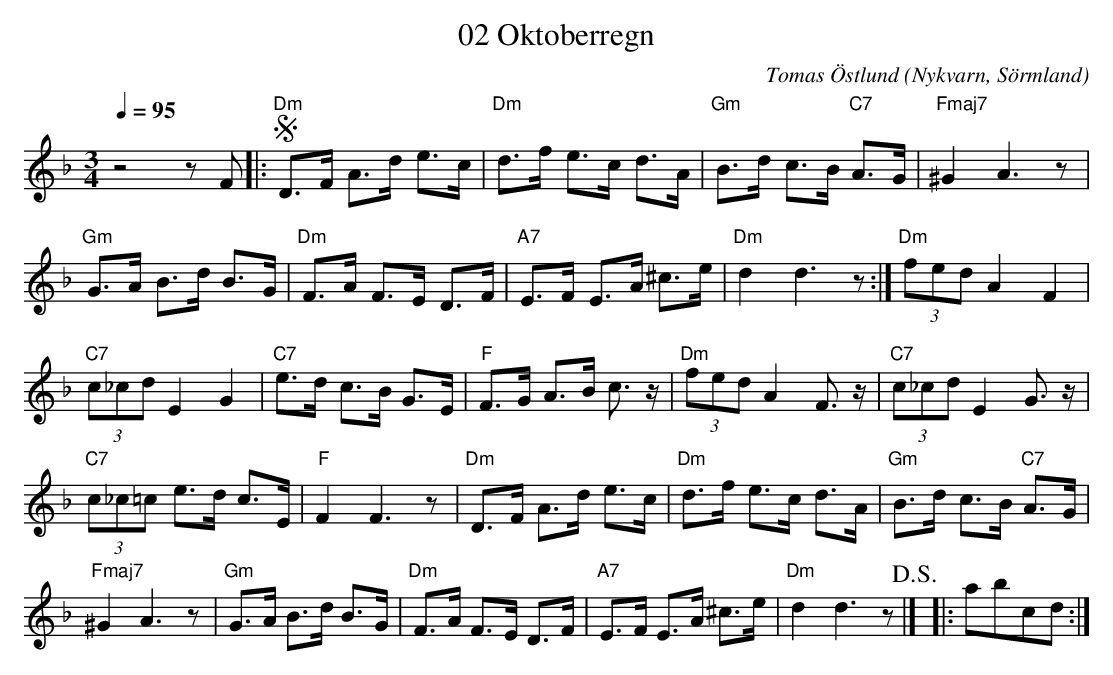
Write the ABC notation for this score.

X:1
T:02 Oktoberregn
O:Nykvarn, Sörmland
C:Tomas Östlund
L:1/8
Q:1/4=95
M:3/4
K:F
z4 z F |:S"Dm" D>F A>d e>c |"Dm" d>f e>c d>A |"Gm" B>d c>B"C7" A>G |"Fmaj7" ^G2 A3 z |$
"Gm" G>A B>d B>G |"Dm" F>A F>E D>F |"A7" E>F E>A ^c>e |"Dm" d2 d3 z :|"Dm" (3fed A2 F2 |$
"C7" (3c_cd E2 G2 |"C7" e>d c>B G>E |"F" F>G A>B c3/2 z/ |"Dm" (3fed A2 F3/2 z/ |
"C7" (3c_cd E2 G3/2 z/ |$"C7" (3c_c=c e>d c>E |"F" F2 F3 z |"Dm" D>F A>d e>c |"Dm" d>f e>c d>A |
"Gm" B>d c>B"C7" A>G |$"Fmaj7" ^G2 A3 z |"Gm" G>A B>d B>G |"Dm" F>A F>E D>F |"A7" E>F E>A ^c>e |
"Dm" d2 d3 z!D.S.! |]
|: abcd :|
